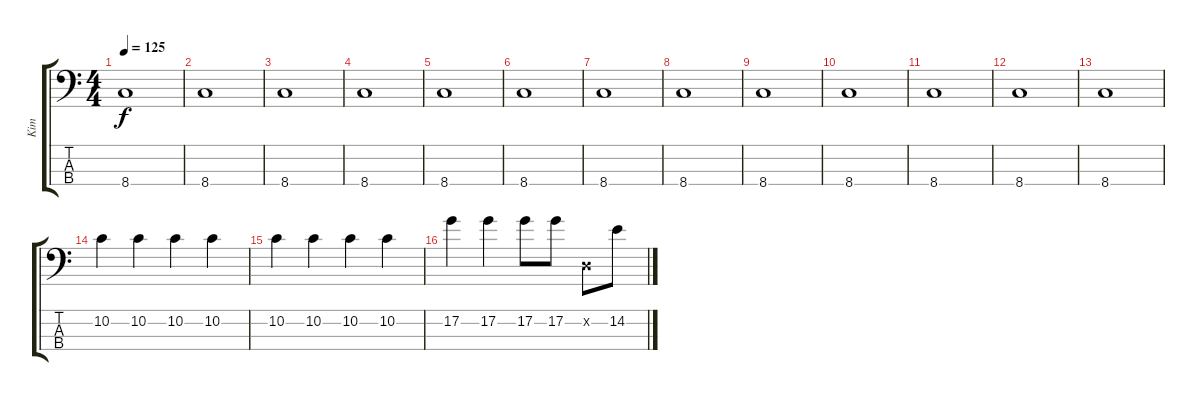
\track ("Kim" "Kim") {instrument electricbasspick}
\staff {score tabs}
\tuning (G2 D2 A1 E1) {hide}
\ts (4 4)
\tempo 125
\clef f4
\ks c
8.4.1{dy f} |
8.4.1 |
8.4.1 |
8.4.1 |
8.4.1 |
8.4.1 |
8.4.1 |
8.4.1 |
8.4.1 |
8.4.1 |
8.4.1 |
8.4.1 |
8.4.1 |
10.2.4 10.2.4 10.2.4 10.2.4 |
10.2.4 10.2.4 10.2.4 10.2.4 |
17.2.4 17.2.4 17.2.8 17.2.8 0.2{x}.8 14.2.8
